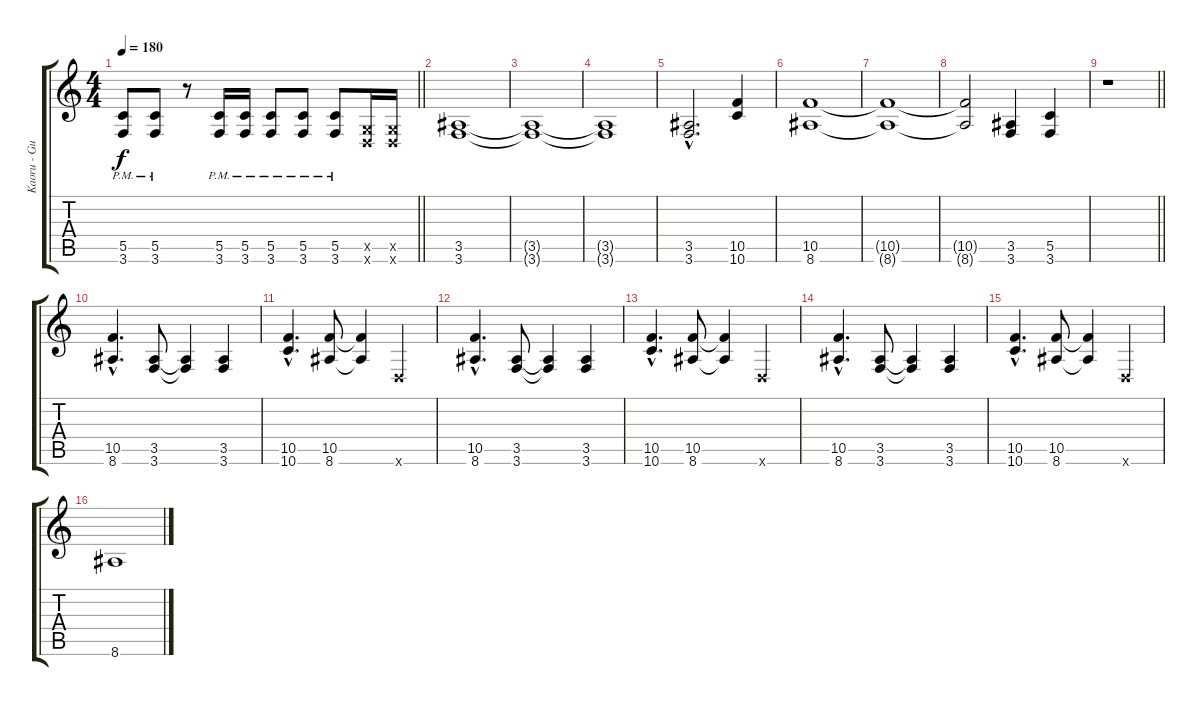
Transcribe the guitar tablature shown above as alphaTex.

\track ("Kaoru - Guitar 2" "Kaoru - Gu") {instrument overdrivenguitar}
\staff {score tabs}
\tuning (D4 A3 F3 C3 G2 D2) {hide}
\ts (4 4)
\tempo 180
\clef g2
\barLineRight lightlight
\ks c
(5.5{pm} 3.6{pm}).8{dy f} (5.5{pm} 3.6{pm}).8 r.8 (5.5{pm} 3.6{pm}).16 (5.5{pm} 3.6{pm}).16 (5.5{pm} 3.6{pm}).8 (5.5{pm} 3.6{pm}).8 (5.5{pm} 3.6{pm}).8 (0.5{x} 0.6{x}).16 (0.5{x} 0.6{x}).16 |
(3.5 3.6).1 |
(3.5{t} 3.6{t}).1 |
(3.5{t} 3.6{t}).1 |
(3.5{hac} 3.6{hac}).2{d} (10.5 10.6).4 |
(10.5 8.6).1 |
(10.5{t} 8.6{t}).1 |
(10.5{t} 8.6{t}).2 (3.5 3.6).4 (5.5 3.6).4 |
\barLineRight lightlight
r.1 |
(10.5{hac} 8.6{hac}).4{d} (3.5 3.6).8 (3.5{t} 3.6{t}).4 (3.5 3.6).4 |
(10.5{hac} 10.6{hac}).4{d} (10.5 8.6).8 (10.5{t} 8.6{t}).4 0.6{x}.4 |
(10.5{hac} 8.6{hac}).4{d} (3.5 3.6).8 (3.5{t} 3.6{t}).4 (3.5 3.6).4 |
(10.5{hac} 10.6{hac}).4{d} (10.5 8.6).8 (10.5{t} 8.6{t}).4 0.6{x}.4 |
(10.5{hac} 8.6{hac}).4{d} (3.5 3.6).8 (3.5{t} 3.6{t}).4 (3.5 3.6).4 |
(10.5{hac} 10.6{hac}).4{d} (10.5 8.6).8 (10.5{t} 8.6{t}).4 0.6{x}.4 |
8.6.1
